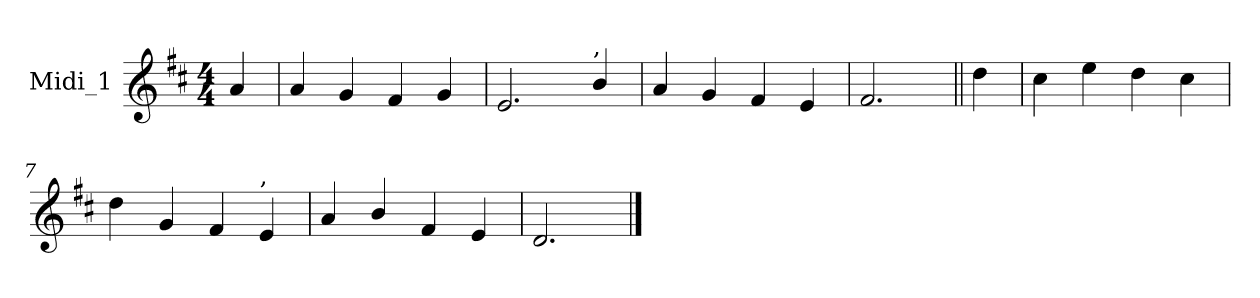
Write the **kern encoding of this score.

**kern
*part1
*staff1
*I"Midi_1
*clefG2
*k[f#c#]
*D:
*M4/4
=
4a
=1
4a
4g
4f#
4g
=2
2.e
!LO:TX:a:t=,
4b/
=3
4a
4g
4f#
4e
=4
2.f#
!!LO:LB:g=z
=5||
4dd
=6
4cc#
4ee
4dd
4cc#
=7
4dd
4g
4f#
!LO:TX:a:t=,
4e
=8
4a
4b/
4f#
4e
=9
2.d
==
*-
